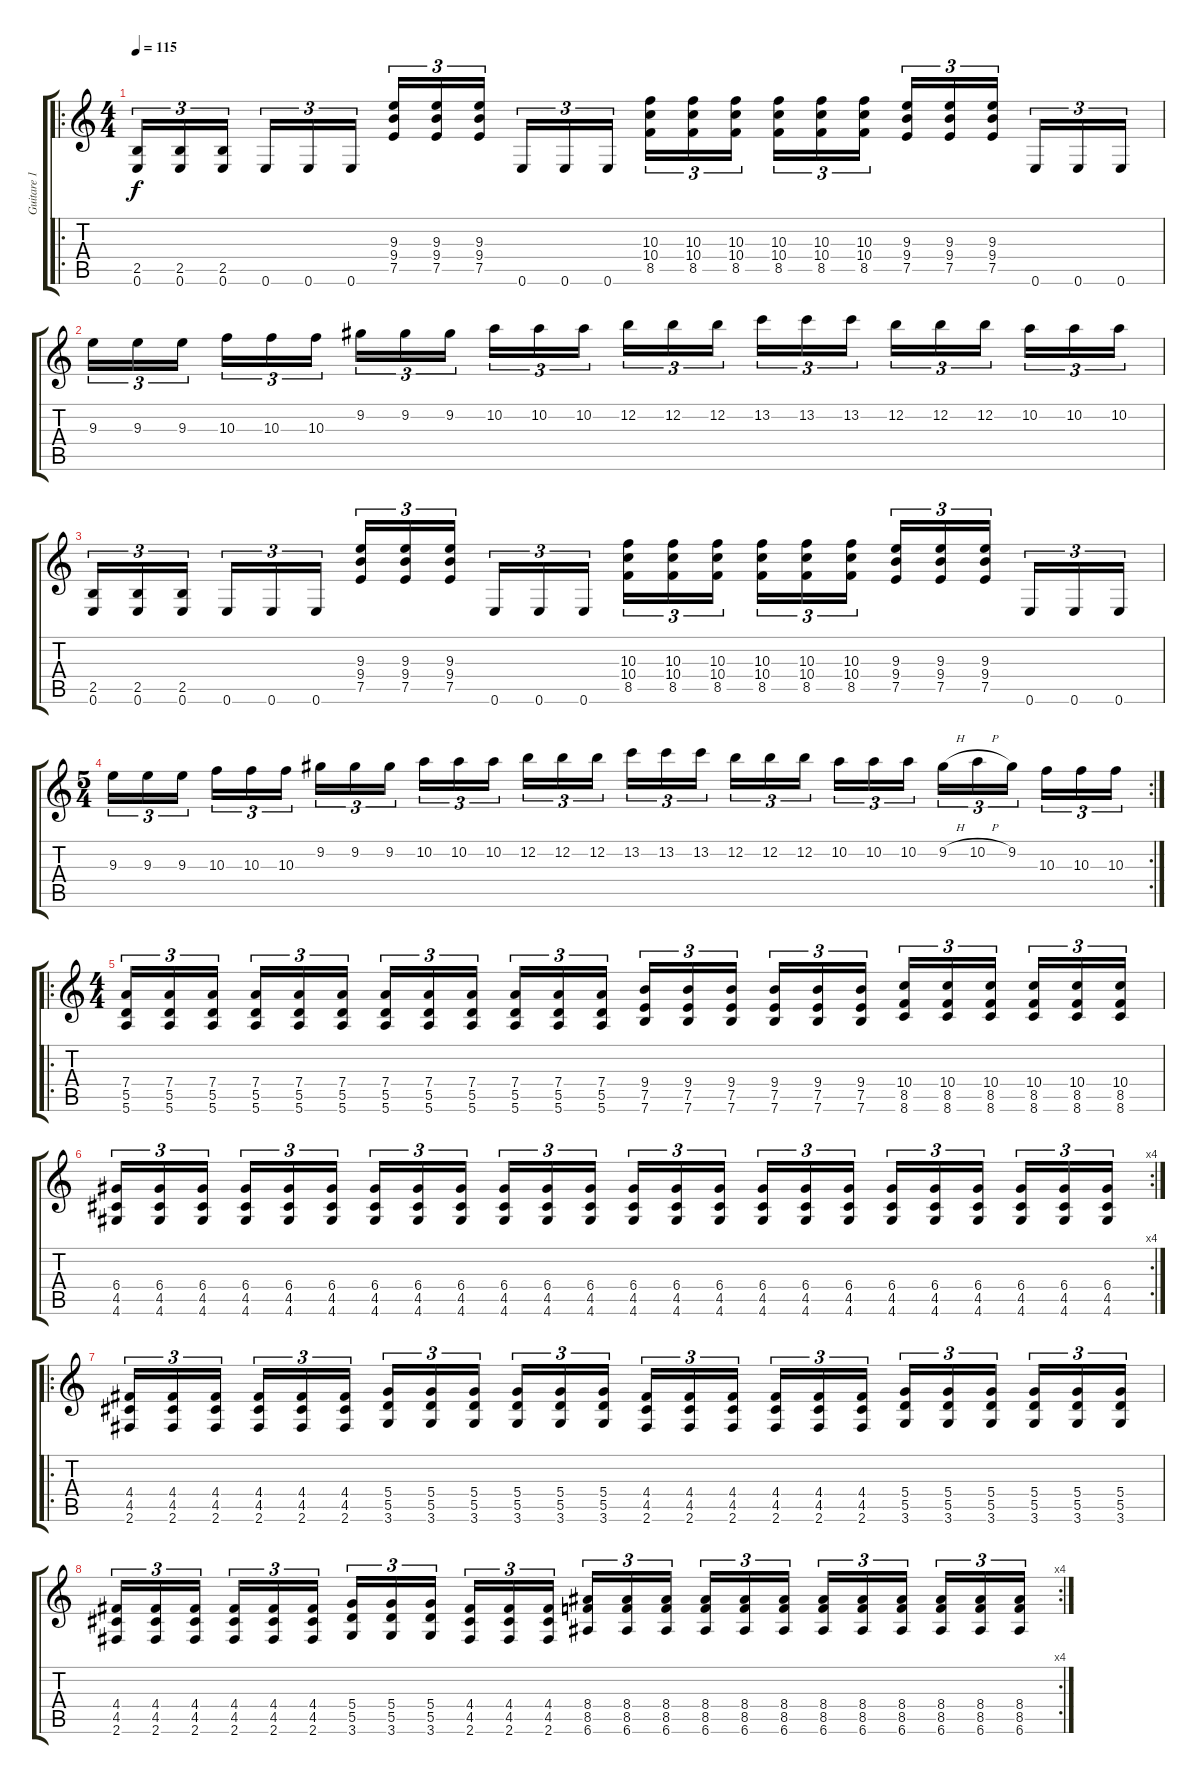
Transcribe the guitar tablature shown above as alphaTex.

\track ("Guitare 1" "Guitare 1") {instrument distortionguitar}
\staff {score tabs}
\tuning (E4 B3 G3 D3 A2 E2) {hide}
\ro
\ts (4 4)
\tempo 115
\clef g2
\ks c
(2.5 0.6).16{tu (3 2) dy f} (2.5 0.6).16{tu (3 2)} (2.5 0.6).16{tu (3 2) beam splitsecondary} 0.6.16{tu (3 2)} 0.6.16{tu (3 2)} 0.6.16{tu (3 2)} (9.3 9.4 7.5).16{tu (3 2)} (9.3 9.4 7.5).16{tu (3 2)} (9.3 9.4 7.5).16{tu (3 2) beam splitsecondary} 0.6.16{tu (3 2)} 0.6.16{tu (3 2)} 0.6.16{tu (3 2)} (10.3 10.4 8.5).16{tu (3 2)} (10.3 10.4 8.5).16{tu (3 2)} (10.3 10.4 8.5).16{tu (3 2) beam splitsecondary} (10.3 10.4 8.5).16{tu (3 2)} (10.3 10.4 8.5).16{tu (3 2)} (10.3 10.4 8.5).16{tu (3 2)} (9.3 9.4 7.5).16{tu (3 2)} (9.3 9.4 7.5).16{tu (3 2)} (9.3 9.4 7.5).16{tu (3 2) beam splitsecondary} 0.6.16{tu (3 2)} 0.6.16{tu (3 2)} 0.6.16{tu (3 2)} |
9.3.16{tu (3 2)} 9.3.16{tu (3 2)} 9.3.16{tu (3 2) beam splitsecondary} 10.3.16{tu (3 2)} 10.3.16{tu (3 2)} 10.3.16{tu (3 2)} 9.2.16{tu (3 2)} 9.2.16{tu (3 2)} 9.2.16{tu (3 2) beam splitsecondary} 10.2.16{tu (3 2)} 10.2.16{tu (3 2)} 10.2.16{tu (3 2)} 12.2.16{tu (3 2)} 12.2.16{tu (3 2)} 12.2.16{tu (3 2) beam splitsecondary} 13.2.16{tu (3 2)} 13.2.16{tu (3 2)} 13.2.16{tu (3 2)} 12.2.16{tu (3 2)} 12.2.16{tu (3 2)} 12.2.16{tu (3 2) beam splitsecondary} 10.2.16{tu (3 2)} 10.2.16{tu (3 2)} 10.2.16{tu (3 2)} |
(2.5 0.6).16{tu (3 2)} (2.5 0.6).16{tu (3 2)} (2.5 0.6).16{tu (3 2) beam splitsecondary} 0.6.16{tu (3 2)} 0.6.16{tu (3 2)} 0.6.16{tu (3 2)} (9.3 9.4 7.5).16{tu (3 2)} (9.3 9.4 7.5).16{tu (3 2)} (9.3 9.4 7.5).16{tu (3 2) beam splitsecondary} 0.6.16{tu (3 2)} 0.6.16{tu (3 2)} 0.6.16{tu (3 2)} (10.3 10.4 8.5).16{tu (3 2)} (10.3 10.4 8.5).16{tu (3 2)} (10.3 10.4 8.5).16{tu (3 2) beam splitsecondary} (10.3 10.4 8.5).16{tu (3 2)} (10.3 10.4 8.5).16{tu (3 2)} (10.3 10.4 8.5).16{tu (3 2)} (9.3 9.4 7.5).16{tu (3 2)} (9.3 9.4 7.5).16{tu (3 2)} (9.3 9.4 7.5).16{tu (3 2) beam splitsecondary} 0.6.16{tu (3 2)} 0.6.16{tu (3 2)} 0.6.16{tu (3 2)} |
\rc 2
\ts (5 4)
9.3.16{tu (3 2)} 9.3.16{tu (3 2)} 9.3.16{tu (3 2) beam splitsecondary} 10.3.16{tu (3 2)} 10.3.16{tu (3 2)} 10.3.16{tu (3 2)} 9.2.16{tu (3 2)} 9.2.16{tu (3 2)} 9.2.16{tu (3 2) beam splitsecondary} 10.2.16{tu (3 2)} 10.2.16{tu (3 2)} 10.2.16{tu (3 2)} 12.2.16{tu (3 2)} 12.2.16{tu (3 2)} 12.2.16{tu (3 2) beam splitsecondary} 13.2.16{tu (3 2)} 13.2.16{tu (3 2)} 13.2.16{tu (3 2)} 12.2.16{tu (3 2)} 12.2.16{tu (3 2)} 12.2.16{tu (3 2) beam splitsecondary} 10.2.16{tu (3 2)} 10.2.16{tu (3 2)} 10.2.16{tu (3 2)} 9.2{h}.16{tu (3 2)} 10.2{h}.16{tu (3 2)} 9.2.16{tu (3 2) beam splitsecondary} 10.3.16{tu (3 2)} 10.3.16{tu (3 2)} 10.3.16{tu (3 2)} |
\ro
\ts (4 4)
(7.4 5.5 5.6).16{tu (3 2)} (7.4 5.5 5.6).16{tu (3 2)} (7.4 5.5 5.6).16{tu (3 2) beam splitsecondary} (7.4 5.5 5.6).16{tu (3 2)} (7.4 5.5 5.6).16{tu (3 2)} (7.4 5.5 5.6).16{tu (3 2)} (7.4 5.5 5.6).16{tu (3 2)} (7.4 5.5 5.6).16{tu (3 2)} (7.4 5.5 5.6).16{tu (3 2) beam splitsecondary} (7.4 5.5 5.6).16{tu (3 2)} (7.4 5.5 5.6).16{tu (3 2)} (7.4 5.5 5.6).16{tu (3 2)} (9.4 7.5 7.6).16{tu (3 2)} (9.4 7.5 7.6).16{tu (3 2)} (9.4 7.5 7.6).16{tu (3 2) beam splitsecondary} (9.4 7.5 7.6).16{tu (3 2)} (9.4 7.5 7.6).16{tu (3 2)} (9.4 7.5 7.6).16{tu (3 2)} (10.4 8.5 8.6).16{tu (3 2)} (10.4 8.5 8.6).16{tu (3 2)} (10.4 8.5 8.6).16{tu (3 2) beam splitsecondary} (10.4 8.5 8.6).16{tu (3 2)} (10.4 8.5 8.6).16{tu (3 2)} (10.4 8.5 8.6).16{tu (3 2)} |
\rc 4
(6.4 4.5 4.6).16{tu (3 2)} (6.4 4.5 4.6).16{tu (3 2)} (6.4 4.5 4.6).16{tu (3 2) beam splitsecondary} (6.4 4.5 4.6).16{tu (3 2)} (6.4 4.5 4.6).16{tu (3 2)} (6.4 4.5 4.6).16{tu (3 2)} (6.4 4.5 4.6).16{tu (3 2)} (6.4 4.5 4.6).16{tu (3 2)} (6.4 4.5 4.6).16{tu (3 2) beam splitsecondary} (6.4 4.5 4.6).16{tu (3 2)} (6.4 4.5 4.6).16{tu (3 2)} (6.4 4.5 4.6).16{tu (3 2)} (6.4 4.5 4.6).16{tu (3 2)} (6.4 4.5 4.6).16{tu (3 2)} (6.4 4.5 4.6).16{tu (3 2) beam splitsecondary} (6.4 4.5 4.6).16{tu (3 2)} (6.4 4.5 4.6).16{tu (3 2)} (6.4 4.5 4.6).16{tu (3 2)} (6.4 4.5 4.6).16{tu (3 2)} (6.4 4.5 4.6).16{tu (3 2)} (6.4 4.5 4.6).16{tu (3 2) beam splitsecondary} (6.4 4.5 4.6).16{tu (3 2)} (6.4 4.5 4.6).16{tu (3 2)} (6.4 4.5 4.6).16{tu (3 2)} |
\ro
(4.4 4.5 2.6).16{tu (3 2)} (4.4 4.5 2.6).16{tu (3 2)} (4.4 4.5 2.6).16{tu (3 2) beam splitsecondary} (4.4 4.5 2.6).16{tu (3 2)} (4.4 4.5 2.6).16{tu (3 2)} (4.4 4.5 2.6).16{tu (3 2)} (5.4 5.5 3.6).16{tu (3 2)} (5.4 5.5 3.6).16{tu (3 2)} (5.4 5.5 3.6).16{tu (3 2) beam splitsecondary} (5.4 5.5 3.6).16{tu (3 2)} (5.4 5.5 3.6).16{tu (3 2)} (5.4 5.5 3.6).16{tu (3 2)} (4.4 4.5 2.6).16{tu (3 2)} (4.4 4.5 2.6).16{tu (3 2)} (4.4 4.5 2.6).16{tu (3 2) beam splitsecondary} (4.4 4.5 2.6).16{tu (3 2)} (4.4 4.5 2.6).16{tu (3 2)} (4.4 4.5 2.6).16{tu (3 2)} (5.4 5.5 3.6).16{tu (3 2)} (5.4 5.5 3.6).16{tu (3 2)} (5.4 5.5 3.6).16{tu (3 2) beam splitsecondary} (5.4 5.5 3.6).16{tu (3 2)} (5.4 5.5 3.6).16{tu (3 2)} (5.4 5.5 3.6).16{tu (3 2)} |
\rc 4
(4.4 4.5 2.6).16{tu (3 2)} (4.4 4.5 2.6).16{tu (3 2)} (4.4 4.5 2.6).16{tu (3 2) beam splitsecondary} (4.4 4.5 2.6).16{tu (3 2)} (4.4 4.5 2.6).16{tu (3 2)} (4.4 4.5 2.6).16{tu (3 2)} (5.4 5.5 3.6).16{tu (3 2)} (5.4 5.5 3.6).16{tu (3 2)} (5.4 5.5 3.6).16{tu (3 2) beam splitsecondary} (4.4 4.5 2.6).16{tu (3 2)} (4.4 4.5 2.6).16{tu (3 2)} (4.4 4.5 2.6).16{tu (3 2)} (8.4 8.5 6.6).16{tu (3 2)} (8.4 8.5 6.6).16{tu (3 2)} (8.4 8.5 6.6).16{tu (3 2) beam splitsecondary} (8.4 8.5 6.6).16{tu (3 2)} (8.4 8.5 6.6).16{tu (3 2)} (8.4 8.5 6.6).16{tu (3 2)} (8.4 8.5 6.6).16{tu (3 2)} (8.4 8.5 6.6).16{tu (3 2)} (8.4 8.5 6.6).16{tu (3 2) beam splitsecondary} (8.4 8.5 6.6).16{tu (3 2)} (8.4 8.5 6.6).16{tu (3 2)} (8.4 8.5 6.6).16{tu (3 2)}
